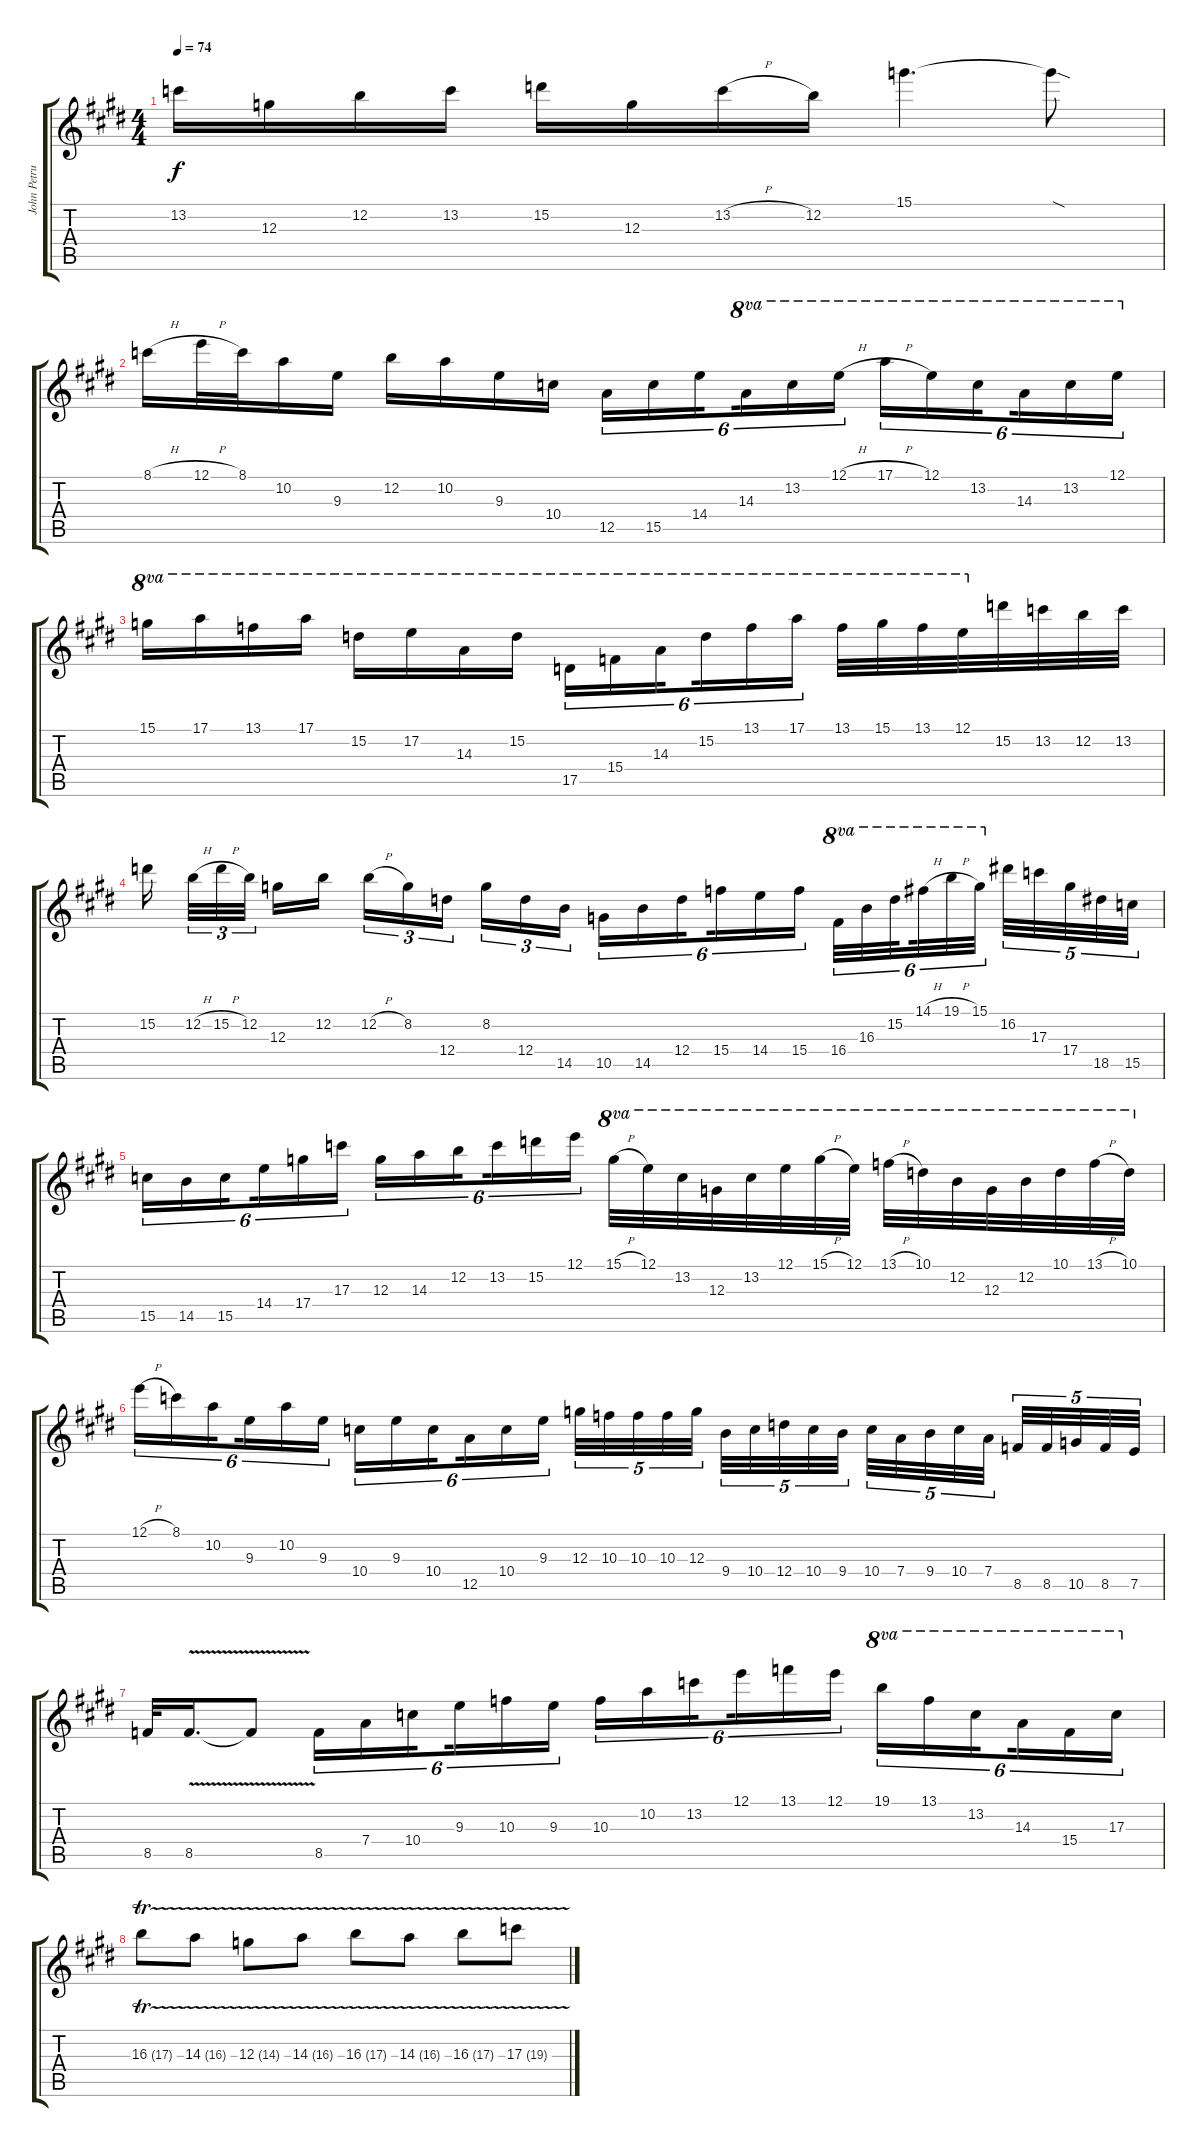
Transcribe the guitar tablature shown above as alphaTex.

\track ("John Petrucci" "John Petru") {instrument distortionguitar}
\staff {score tabs}
\tuning (E4 B3 G3 D3 A2 E2) {hide}
\ts (4 4)
\tempo 74
\clef g2
\ks e
13.2.16{dy f} 12.3.16 12.2.16 13.2.16 15.2.16 12.3.16 13.2{h}.16 12.2.16 15.1.4{d} 15.1{sod t}.8 |
8.1{h}.16 12.1{h}.32 8.1.32 10.2.16 9.3.16 12.2.16 10.2.16 9.3.16 10.4.16 12.5.16{tu (6 4)} 15.5.16{tu (6 4)} 14.4.16{tu (6 4) beam splitsecondary} 14.3.16{tu (6 4) ot 8va} 13.2.16{tu (6 4) ot 8va} 12.1{h}.16{tu (6 4) ot 8va} 17.1{h}.16{tu (6 4) ot 8va} 12.1.16{tu (6 4) ot 8va} 13.2.16{tu (6 4) ot 8va beam splitsecondary} 14.3.16{tu (6 4) ot 8va} 13.2.16{tu (6 4) ot 8va} 12.1.16{tu (6 4) ot 8va} |
15.1.16{ot 8va} 17.1.16{ot 8va} 13.1.16{ot 8va} 17.1.16{ot 8va} 15.2.16{ot 8va} 17.2.16{ot 8va} 14.3.16{ot 8va} 15.2.16{ot 8va} 17.5.16{tu (6 4) ot 8va} 15.4.16{tu (6 4) ot 8va} 14.3.16{tu (6 4) ot 8va beam splitsecondary} 15.2.16{tu (6 4) ot 8va} 13.1.16{tu (6 4) ot 8va} 17.1.16{tu (6 4) ot 8va} 13.1.32{ot 8va} 15.1.32{ot 8va} 13.1.32{ot 8va} 12.1.32{ot 8va} 15.2.32 13.2.32 12.2.32 13.2.32 |
15.2.16{beam splitsecondary} 12.2{h}.32{tu (3 2)} 15.2{h}.32{tu (3 2)} 12.2.32{tu (3 2) beam splitsecondary} 12.3.16 12.2.16 12.2{h}.16{tu (3 2)} 8.2.16{tu (3 2)} 12.4.16{tu (3 2) beam splitsecondary} 8.2.16{tu (3 2)} 12.4.16{tu (3 2)} 14.5.16{tu (3 2)} 10.5.16{tu (6 4)} 14.5.16{tu (6 4)} 12.4.16{tu (6 4) beam splitsecondary} 15.4.16{tu (6 4)} 14.4.16{tu (6 4)} 15.4.16{tu (6 4)} 16.4.32{tu (6 4) ot 8va} 16.3.32{tu (6 4) ot 8va} 15.2.32{tu (6 4) ot 8va beam splitsecondary} 14.1{h}.32{tu (6 4) ot 8va} 19.1{h}.32{tu (6 4) ot 8va} 15.1.32{tu (6 4) ot 8va beam splitsecondary} 16.2.32{tu (5 4)} 17.3.32{tu (5 4)} 17.4.32{tu (5 4)} 18.5.32{tu (5 4)} 15.5.32{tu (5 4)} |
15.5.16{tu (6 4)} 14.5.16{tu (6 4)} 15.5.16{tu (6 4) beam splitsecondary} 14.4.16{tu (6 4)} 17.4.16{tu (6 4)} 17.3.16{tu (6 4)} 12.3.16{tu (6 4)} 14.3.16{tu (6 4)} 12.2.16{tu (6 4) beam splitsecondary} 13.2.16{tu (6 4)} 15.2.16{tu (6 4)} 12.1.16{tu (6 4)} 15.1{h}.32{ot 8va} 12.1.32{ot 8va} 13.2.32{ot 8va} 12.3.32{ot 8va} 13.2.32{ot 8va} 12.1.32{ot 8va} 15.1{h}.32{ot 8va} 12.1.32{ot 8va} 13.1{h}.32{ot 8va} 10.1.32{ot 8va} 12.2.32{ot 8va} 12.3.32{ot 8va} 12.2.32{ot 8va} 10.1.32{ot 8va} 13.1{h}.32{ot 8va} 10.1.32{ot 8va} |
12.1{h}.16{tu (6 4)} 8.1.16{tu (6 4)} 10.2.16{tu (6 4) beam splitsecondary} 9.3.16{tu (6 4)} 10.2.16{tu (6 4)} 9.3.16{tu (6 4)} 10.4.16{tu (6 4)} 9.3.16{tu (6 4)} 10.4.16{tu (6 4) beam splitsecondary} 12.5.16{tu (6 4)} 10.4.16{tu (6 4)} 9.3.16{tu (6 4)} 12.3.32{tu (5 4)} 10.3.32{tu (5 4)} 10.3.32{tu (5 4)} 10.3.32{tu (5 4)} 12.3.32{tu (5 4) beam splitsecondary} 9.4.32{tu (5 4)} 10.4.32{tu (5 4)} 12.4.32{tu (5 4)} 10.4.32{tu (5 4)} 9.4.32{tu (5 4)} 10.4.32{tu (5 4)} 7.4.32{tu (5 4)} 9.4.32{tu (5 4)} 10.4.32{tu (5 4)} 7.4.32{tu (5 4) beam splitsecondary} 8.5.32{tu (5 4)} 8.5.32{tu (5 4)} 10.5.32{tu (5 4)} 8.5.32{tu (5 4)} 7.5.32{tu (5 4)} |
8.5.32 8.5{v}.16{d} 8.5{t}.8 8.5.16{tu (6 4)} 7.4.16{tu (6 4)} 10.4.16{tu (6 4) beam splitsecondary} 9.3.16{tu (6 4)} 10.3.16{tu (6 4)} 9.3.16{tu (6 4)} 10.3.16{tu (6 4)} 10.2.16{tu (6 4)} 13.2.16{tu (6 4) beam splitsecondary} 12.1.16{tu (6 4)} 13.1.16{tu (6 4)} 12.1.16{tu (6 4)} 19.1.16{tu (6 4) ot 8va} 13.1.16{tu (6 4) ot 8va} 13.2.16{tu (6 4) ot 8va beam splitsecondary} 14.3.16{tu (6 4) ot 8va} 15.4.16{tu (6 4) ot 8va} 17.3.16{tu (6 4) ot 8va} |
16.3{tr (17 64)}.8 14.3{tr (16 64)}.8 12.3{tr (14 64)}.8 14.3{tr (16 64)}.8 16.3{tr (17 64)}.8 14.3{tr (16 64)}.8 16.3{tr (17 64)}.8 17.3{tr (19 64)}.8
